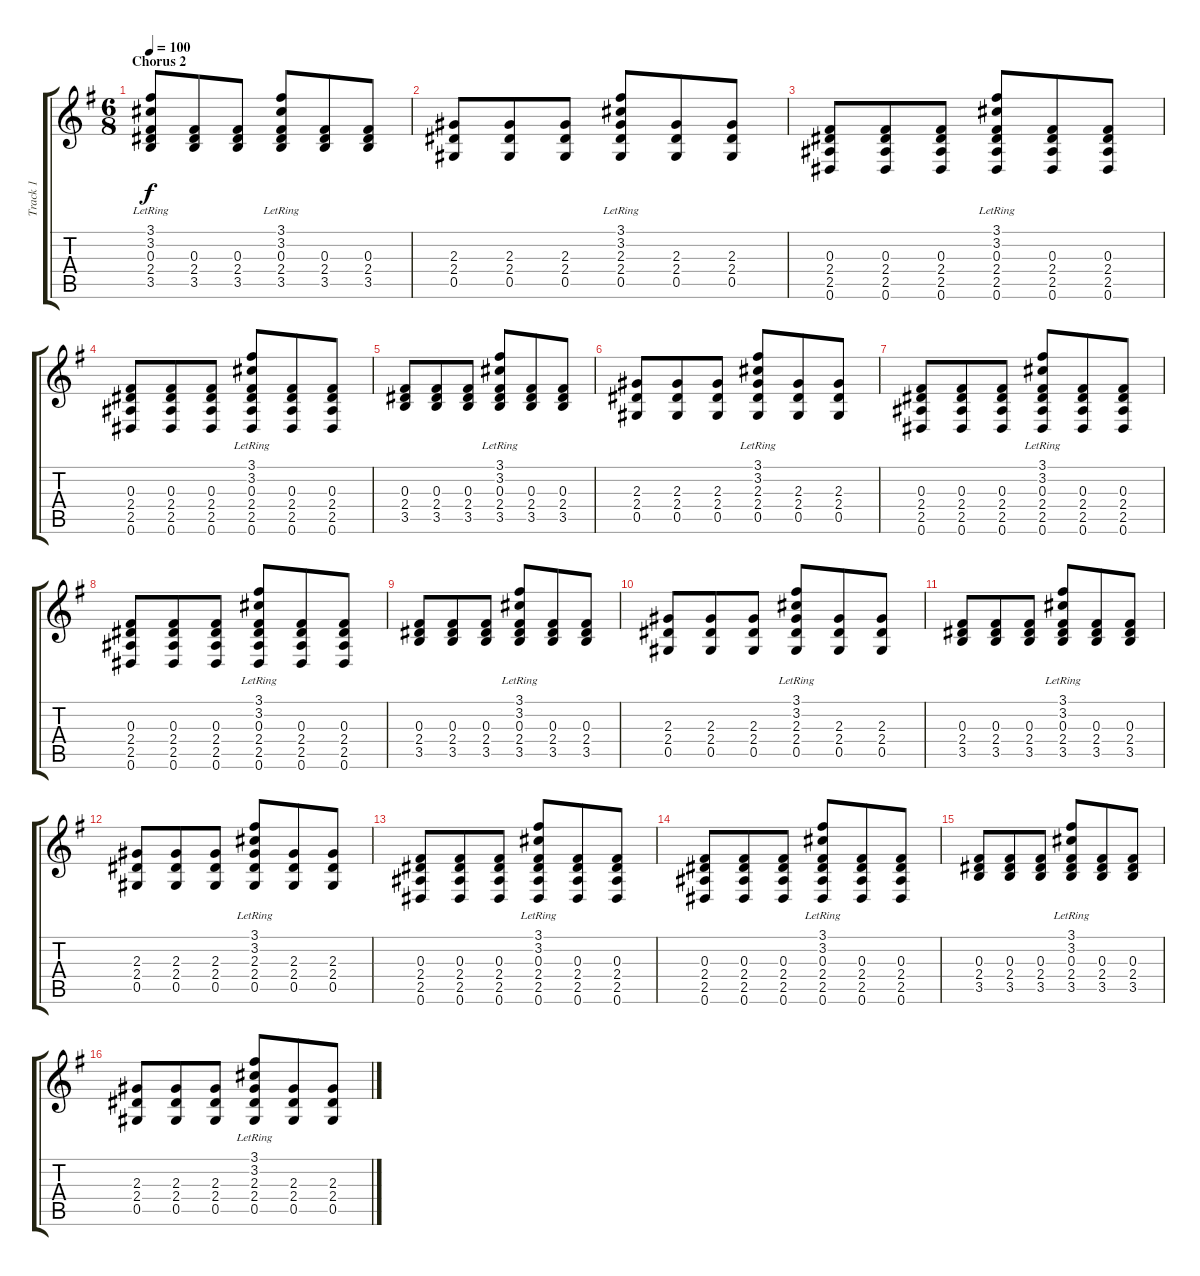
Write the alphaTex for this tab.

\track ("Track 1" "Track 1") {instrument acousticguitarsteel}
\staff {score tabs}
\tuning (Eb4 Bb3 Gb3 Db3 Ab2 Eb2) {hide}
\ts (6 8)
\section ("" "Chorus 2")
\tempo 100
\clef g2
\ks g
(3.1{lr} 3.2{lr} 0.3{lr} 2.4{lr} 3.5{lr}).8{dy f} (0.3 2.4 3.5).8 (0.3 2.4 3.5).8 (3.1{lr} 3.2{lr} 0.3{lr} 2.4{lr} 3.5{lr}).8 (0.3 2.4 3.5).8 (0.3 2.4 3.5).8 |
(2.3 2.4 0.5).8 (2.3 2.4 0.5).8 (2.3 2.4 0.5).8 (3.1{lr} 3.2{lr} 2.3{lr} 2.4{lr} 0.5{lr}).8 (2.3 2.4 0.5).8 (2.3 2.4 0.5).8 |
(0.3 2.4 2.5 0.6).8 (0.3 2.4 2.5 0.6).8 (0.3 2.4 2.5 0.6).8 (3.1{lr} 3.2{lr} 0.3{lr} 2.4{lr} 2.5{lr} 0.6{lr}).8 (0.3 2.4 2.5 0.6).8 (0.3 2.4 2.5 0.6).8 |
(0.3 2.4 2.5 0.6).8 (0.3 2.4 2.5 0.6).8 (0.3 2.4 2.5 0.6).8 (3.1{lr} 3.2 0.3{lr} 2.4{lr} 2.5{lr} 0.6{lr}).8 (0.3 2.4 2.5 0.6).8 (0.3 2.4 2.5 0.6).8 |
(0.3 2.4 3.5).8 (0.3 2.4 3.5).8 (0.3 2.4 3.5).8 (3.1{lr} 3.2{lr} 0.3{lr} 2.4{lr} 3.5{lr}).8 (0.3 2.4 3.5).8 (0.3 2.4 3.5).8 |
(2.3 2.4 0.5).8 (2.3 2.4 0.5).8 (2.3 2.4 0.5).8 (3.1{lr} 3.2{lr} 2.3{lr} 2.4{lr} 0.5{lr}).8 (2.3 2.4 0.5).8 (2.3 2.4 0.5).8 |
(0.3 2.4 2.5 0.6).8 (0.3 2.4 2.5 0.6).8 (0.3 2.4 2.5 0.6).8 (3.1{lr} 3.2{lr} 0.3{lr} 2.4{lr} 2.5{lr} 0.6{lr}).8 (0.3 2.4 2.5 0.6).8 (0.3 2.4 2.5 0.6).8 |
(0.3 2.4 2.5 0.6).8 (0.3 2.4 2.5 0.6).8 (0.3 2.4 2.5 0.6).8 (3.1{lr} 3.2 0.3{lr} 2.4{lr} 2.5{lr} 0.6{lr}).8 (0.3 2.4 2.5 0.6).8 (0.3 2.4 2.5 0.6).8 |
(0.3 2.4 3.5).8 (0.3 2.4 3.5).8 (0.3 2.4 3.5).8 (3.1{lr} 3.2{lr} 0.3{lr} 2.4{lr} 3.5{lr}).8 (0.3 2.4 3.5).8 (0.3 2.4 3.5).8 |
(2.3 2.4 0.5).8 (2.3 2.4 0.5).8 (2.3 2.4 0.5).8 (3.1{lr} 3.2{lr} 2.3{lr} 2.4{lr} 0.5{lr}).8 (2.3 2.4 0.5).8 (2.3 2.4 0.5).8 |
(0.3 2.4 3.5).8 (0.3 2.4 3.5).8 (0.3 2.4 3.5).8 (3.1{lr} 3.2{lr} 0.3{lr} 2.4{lr} 3.5{lr}).8 (0.3 2.4 3.5).8 (0.3 2.4 3.5).8 |
(2.3 2.4 0.5).8 (2.3 2.4 0.5).8 (2.3 2.4 0.5).8 (3.1{lr} 3.2{lr} 2.3{lr} 2.4{lr} 0.5{lr}).8 (2.3 2.4 0.5).8 (2.3 2.4 0.5).8 |
(0.3 2.4 2.5 0.6).8 (0.3 2.4 2.5 0.6).8 (0.3 2.4 2.5 0.6).8 (3.1{lr} 3.2{lr} 0.3{lr} 2.4{lr} 2.5{lr} 0.6{lr}).8 (0.3 2.4 2.5 0.6).8 (0.3 2.4 2.5 0.6).8 |
(0.3 2.4 2.5 0.6).8 (0.3 2.4 2.5 0.6).8 (0.3 2.4 2.5 0.6).8 (3.1{lr} 3.2 0.3{lr} 2.4{lr} 2.5{lr} 0.6{lr}).8 (0.3 2.4 2.5 0.6).8 (0.3 2.4 2.5 0.6).8 |
(0.3 2.4 3.5).8 (0.3 2.4 3.5).8 (0.3 2.4 3.5).8 (3.1{lr} 3.2{lr} 0.3{lr} 2.4{lr} 3.5{lr}).8 (0.3 2.4 3.5).8 (0.3 2.4 3.5).8 |
(2.3 2.4 0.5).8 (2.3 2.4 0.5).8 (2.3 2.4 0.5).8 (3.1{lr} 3.2{lr} 2.3{lr} 2.4{lr} 0.5{lr}).8 (2.3 2.4 0.5).8 (2.3 2.4 0.5).8
